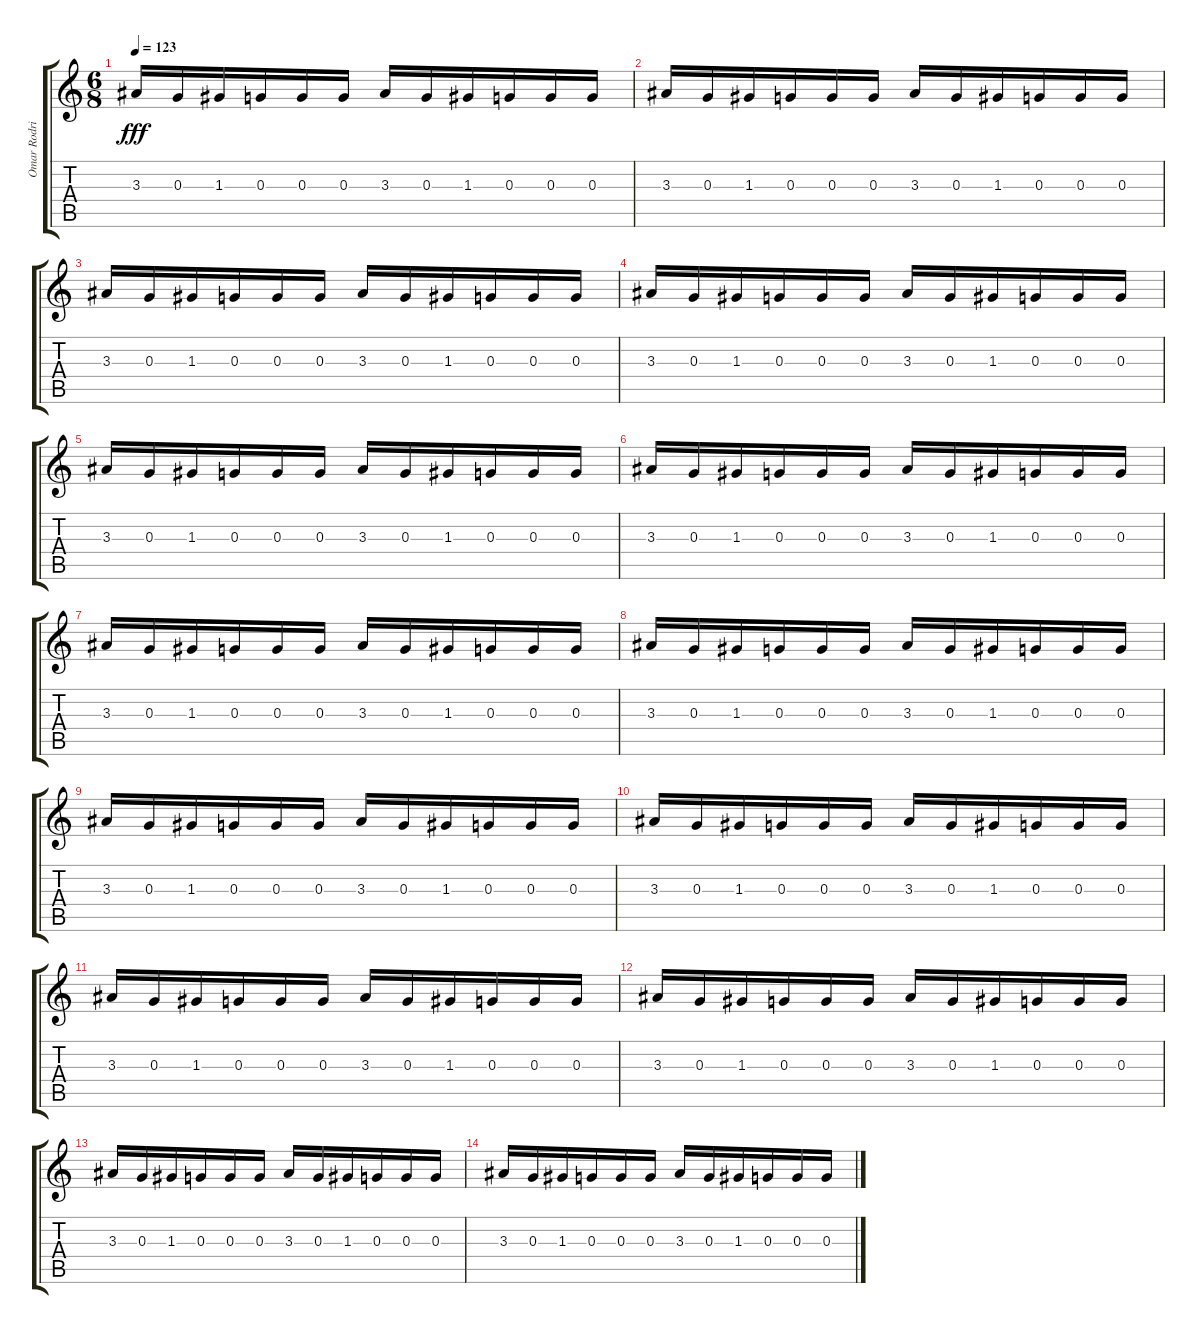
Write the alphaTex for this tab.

\track ("Omar Rodriguez-Lopez - Lead" "Omar Rodri") {instrument distortionguitar}
\staff {score tabs}
\tuning (E4 B3 G3 D3 A2 E2) {hide}
\ts (6 8)
\tempo 123
\clef g2
\ks c
3.3.16{dy fff} 0.3.16 1.3.16 0.3.16 0.3.16 0.3.16 3.3.16 0.3.16 1.3.16 0.3.16 0.3.16 0.3.16 |
3.3.16 0.3.16 1.3.16 0.3.16 0.3.16 0.3.16 3.3.16 0.3.16 1.3.16 0.3.16 0.3.16 0.3.16 |
3.3.16 0.3.16 1.3.16 0.3.16 0.3.16 0.3.16 3.3.16 0.3.16 1.3.16 0.3.16 0.3.16 0.3.16 |
3.3.16 0.3.16 1.3.16 0.3.16 0.3.16 0.3.16 3.3.16 0.3.16 1.3.16 0.3.16 0.3.16 0.3.16 |
3.3.16 0.3.16 1.3.16 0.3.16 0.3.16 0.3.16 3.3.16 0.3.16 1.3.16 0.3.16 0.3.16 0.3.16 |
3.3.16 0.3.16 1.3.16 0.3.16 0.3.16 0.3.16 3.3.16 0.3.16 1.3.16 0.3.16 0.3.16 0.3.16 |
3.3.16 0.3.16 1.3.16 0.3.16 0.3.16 0.3.16 3.3.16 0.3.16 1.3.16 0.3.16 0.3.16 0.3.16 |
3.3.16 0.3.16 1.3.16 0.3.16 0.3.16 0.3.16 3.3.16 0.3.16 1.3.16 0.3.16 0.3.16 0.3.16 |
3.3.16 0.3.16 1.3.16 0.3.16 0.3.16 0.3.16 3.3.16 0.3.16 1.3.16 0.3.16 0.3.16 0.3.16 |
3.3.16 0.3.16 1.3.16 0.3.16 0.3.16 0.3.16 3.3.16 0.3.16 1.3.16 0.3.16 0.3.16 0.3.16 |
3.3.16 0.3.16 1.3.16 0.3.16 0.3.16 0.3.16 3.3.16 0.3.16 1.3.16 0.3.16 0.3.16 0.3.16 |
3.3.16 0.3.16 1.3.16 0.3.16 0.3.16 0.3.16 3.3.16 0.3.16 1.3.16 0.3.16 0.3.16 0.3.16 |
3.3.16 0.3.16 1.3.16 0.3.16 0.3.16 0.3.16 3.3.16 0.3.16 1.3.16 0.3.16 0.3.16 0.3.16 |
3.3.16 0.3.16 1.3.16 0.3.16 0.3.16 0.3.16 3.3.16 0.3.16 1.3.16 0.3.16 0.3.16 0.3.16
